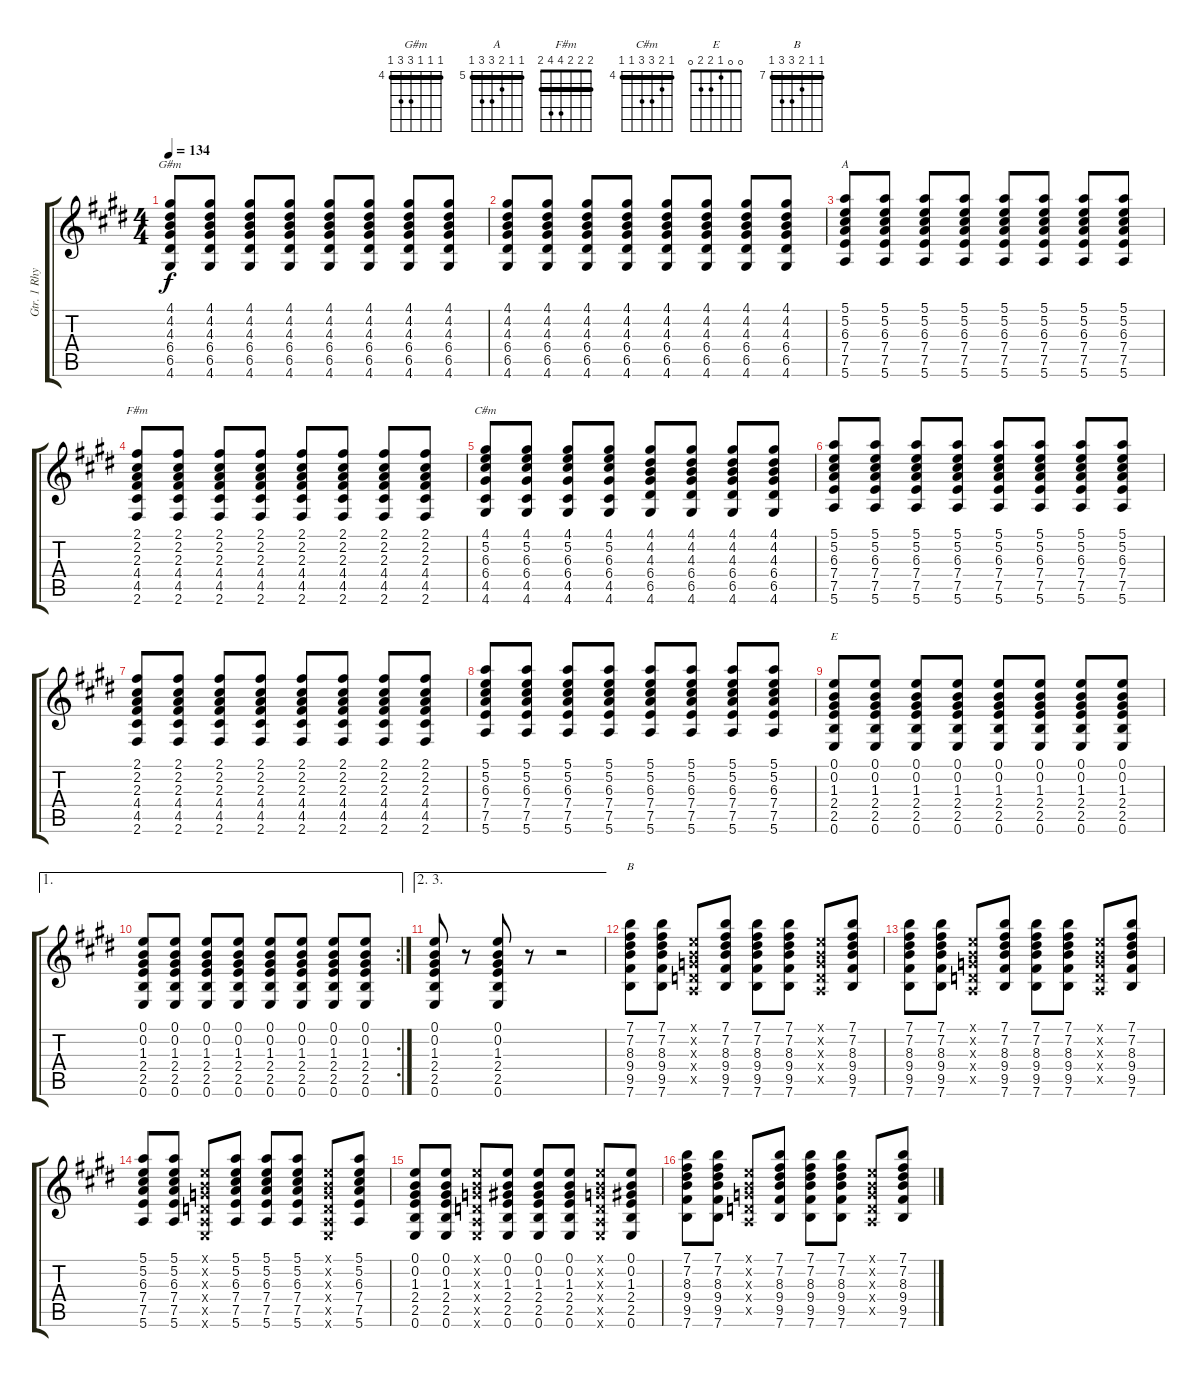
\track ("Gtr. 1 Rhythm" "Gtr. 1 Rhy") {instrument acousticguitarsteel}
\staff {score tabs}
\tuning (E4 B3 G3 D3 A2 E2) {hide}
\chord ("G#m" 4 4 4 6 6 4) {firstfret 4 barre 4}
\chord ("A" 5 5 6 7 7 5) {firstfret 5 barre 5}
\chord ("F#m" 2 2 2 4 4 2) {barre 2}
\chord ("C#m" 4 5 6 6 4 4) {firstfret 4 barre 4}
\chord ("E" 0 0 1 2 2 0)
\chord ("B" 7 7 8 9 9 7) {firstfret 7 barre 7}
\ts (4 4)
\tempo 134
\clef g2
\ks c#minor
(4.1 4.2 4.3 6.4 6.5 4.6).8{ch "G#m" dy f} (4.1 4.2 4.3 6.4 6.5 4.6).8 (4.1 4.2 4.3 6.4 6.5 4.6).8 (4.1 4.2 4.3 6.4 6.5 4.6).8 (4.1 4.2 4.3 6.4 6.5 4.6).8 (4.1 4.2 4.3 6.4 6.5 4.6).8 (4.1 4.2 4.3 6.4 6.5 4.6).8 (4.1 4.2 4.3 6.4 6.5 4.6).8 |
(4.1 4.2 4.3 6.4 6.5 4.6).8 (4.1 4.2 4.3 6.4 6.5 4.6).8 (4.1 4.2 4.3 6.4 6.5 4.6).8 (4.1 4.2 4.3 6.4 6.5 4.6).8 (4.1 4.2 4.3 6.4 6.5 4.6).8 (4.1 4.2 4.3 6.4 6.5 4.6).8 (4.1 4.2 4.3 6.4 6.5 4.6).8 (4.1 4.2 4.3 6.4 6.5 4.6).8 |
(5.1 5.2 6.3 7.4 7.5 5.6).8{ch "A"} (5.1 5.2 6.3 7.4 7.5 5.6).8 (5.1 5.2 6.3 7.4 7.5 5.6).8 (5.1 5.2 6.3 7.4 7.5 5.6).8 (5.1 5.2 6.3 7.4 7.5 5.6).8 (5.1 5.2 6.3 7.4 7.5 5.6).8 (5.1 5.2 6.3 7.4 7.5 5.6).8 (5.1 5.2 6.3 7.4 7.5 5.6).8 |
(2.1 2.2 2.3 4.4 4.5 2.6).8{ch "F#m"} (2.1 2.2 2.3 4.4 4.5 2.6).8 (2.1 2.2 2.3 4.4 4.5 2.6).8 (2.1 2.2 2.3 4.4 4.5 2.6).8 (2.1 2.2 2.3 4.4 4.5 2.6).8 (2.1 2.2 2.3 4.4 4.5 2.6).8 (2.1 2.2 2.3 4.4 4.5 2.6).8 (2.1 2.2 2.3 4.4 4.5 2.6).8 |
(4.1 5.2 6.3 6.4 4.5 4.6).8{ch "C#m"} (4.1 5.2 6.3 6.4 4.5 4.6).8 (4.1 5.2 6.3 6.4 4.5 4.6).8 (4.1 5.2 6.3 6.4 4.5 4.6).8 (4.1 4.2 4.3 6.4 6.5 4.6).8 (4.1 4.2 4.3 6.4 6.5 4.6).8 (4.1 4.2 4.3 6.4 6.5 4.6).8 (4.1 4.2 4.3 6.4 6.5 4.6).8 |
(5.1 5.2 6.3 7.4 7.5 5.6).8 (5.1 5.2 6.3 7.4 7.5 5.6).8 (5.1 5.2 6.3 7.4 7.5 5.6).8 (5.1 5.2 6.3 7.4 7.5 5.6).8 (5.1 5.2 6.3 7.4 7.5 5.6).8 (5.1 5.2 6.3 7.4 7.5 5.6).8 (5.1 5.2 6.3 7.4 7.5 5.6).8 (5.1 5.2 6.3 7.4 7.5 5.6).8 |
(2.1 2.2 2.3 4.4 4.5 2.6).8 (2.1 2.2 2.3 4.4 4.5 2.6).8 (2.1 2.2 2.3 4.4 4.5 2.6).8 (2.1 2.2 2.3 4.4 4.5 2.6).8 (2.1 2.2 2.3 4.4 4.5 2.6).8 (2.1 2.2 2.3 4.4 4.5 2.6).8 (2.1 2.2 2.3 4.4 4.5 2.6).8 (2.1 2.2 2.3 4.4 4.5 2.6).8 |
(5.1 5.2 6.3 7.4 7.5 5.6).8 (5.1 5.2 6.3 7.4 7.5 5.6).8 (5.1 5.2 6.3 7.4 7.5 5.6).8 (5.1 5.2 6.3 7.4 7.5 5.6).8 (5.1 5.2 6.3 7.4 7.5 5.6).8 (5.1 5.2 6.3 7.4 7.5 5.6).8 (5.1 5.2 6.3 7.4 7.5 5.6).8 (5.1 5.2 6.3 7.4 7.5 5.6).8 |
(0.1 0.2 1.3 2.4 2.5 0.6).8{ch "E"} (0.1 0.2 1.3 2.4 2.5 0.6).8 (0.1 0.2 1.3 2.4 2.5 0.6).8 (0.1 0.2 1.3 2.4 2.5 0.6).8 (0.1 0.2 1.3 2.4 2.5 0.6).8 (0.1 0.2 1.3 2.4 2.5 0.6).8 (0.1 0.2 1.3 2.4 2.5 0.6).8 (0.1 0.2 1.3 2.4 2.5 0.6).8 |
\ae 1
\rc 2
(0.1 0.2 1.3 2.4 2.5 0.6).8 (0.1 0.2 1.3 2.4 2.5 0.6).8 (0.1 0.2 1.3 2.4 2.5 0.6).8 (0.1 0.2 1.3 2.4 2.5 0.6).8 (0.1 0.2 1.3 2.4 2.5 0.6).8 (0.1 0.2 1.3 2.4 2.5 0.6).8 (0.1 0.2 1.3 2.4 2.5 0.6).8 (0.1 0.2 1.3 2.4 2.5 0.6).8 |
\ae (2 3)
(0.1 0.2 1.3 2.4 2.5 0.6).8 r.8 (0.1 0.2 1.3 2.4 2.5 0.6).8 r.8 r.2 |
(7.1 7.2 8.3 9.4 9.5 7.6).8{ch "B"} (7.1 7.2 8.3 9.4 9.5 7.6).8 (0.1{x} 0.2{x} 0.3{x} 0.4{x} 0.5{x}).8 (7.1 7.2 8.3 9.4 9.5 7.6).8 (7.1 7.2 8.3 9.4 9.5 7.6).8 (7.1 7.2 8.3 9.4 9.5 7.6).8 (0.1{x} 0.2{x} 0.3{x} 0.4{x} 0.5{x}).8 (7.1 7.2 8.3 9.4 9.5 7.6).8 |
(7.1 7.2 8.3 9.4 9.5 7.6).8 (7.1 7.2 8.3 9.4 9.5 7.6).8 (0.1{x} 0.2{x} 0.3{x} 0.4{x} 0.5{x}).8 (7.1 7.2 8.3 9.4 9.5 7.6).8 (7.1 7.2 8.3 9.4 9.5 7.6).8 (7.1 7.2 8.3 9.4 9.5 7.6).8 (0.1{x} 0.2{x} 0.3{x} 0.4{x} 0.5{x}).8 (7.1 7.2 8.3 9.4 9.5 7.6).8 |
(5.1 5.2 6.3 7.4 7.5 5.6).8 (5.1 5.2 6.3 7.4 7.5 5.6).8 (0.1{x} 0.2{x} 0.3{x} 0.4{x} 0.5{x} 0.6{x}).8 (5.1 5.2 6.3 7.4 7.5 5.6).8 (5.1 5.2 6.3 7.4 7.5 5.6).8 (5.1 5.2 6.3 7.4 7.5 5.6).8 (0.1{x} 0.2{x} 0.3{x} 0.4{x} 0.5{x} 0.6{x}).8 (5.1 5.2 6.3 7.4 7.5 5.6).8 |
(0.1 0.2 1.3 2.4 2.5 0.6).8 (0.1 0.2 1.3 2.4 2.5 0.6).8 (0.1{x} 0.2{x} 0.3{x} 0.4{x} 0.5{x} 0.6{x}).8 (0.1 0.2 1.3 2.4 2.5 0.6).8 (0.1 0.2 1.3 2.4 2.5 0.6).8 (0.1 0.2 1.3 2.4 2.5 0.6).8 (0.1{x} 0.2{x} 0.3{x} 0.4{x} 0.5{x} 0.6{x}).8 (0.1 0.2 1.3 2.4 2.5 0.6).8 |
(7.1 7.2 8.3 9.4 9.5 7.6).8 (7.1 7.2 8.3 9.4 9.5 7.6).8 (0.1{x} 0.2{x} 0.3{x} 0.4{x} 0.5{x}).8 (7.1 7.2 8.3 9.4 9.5 7.6).8 (7.1 7.2 8.3 9.4 9.5 7.6).8 (7.1 7.2 8.3 9.4 9.5 7.6).8 (0.1{x} 0.2{x} 0.3{x} 0.4{x} 0.5{x}).8 (7.1 7.2 8.3 9.4 9.5 7.6).8
